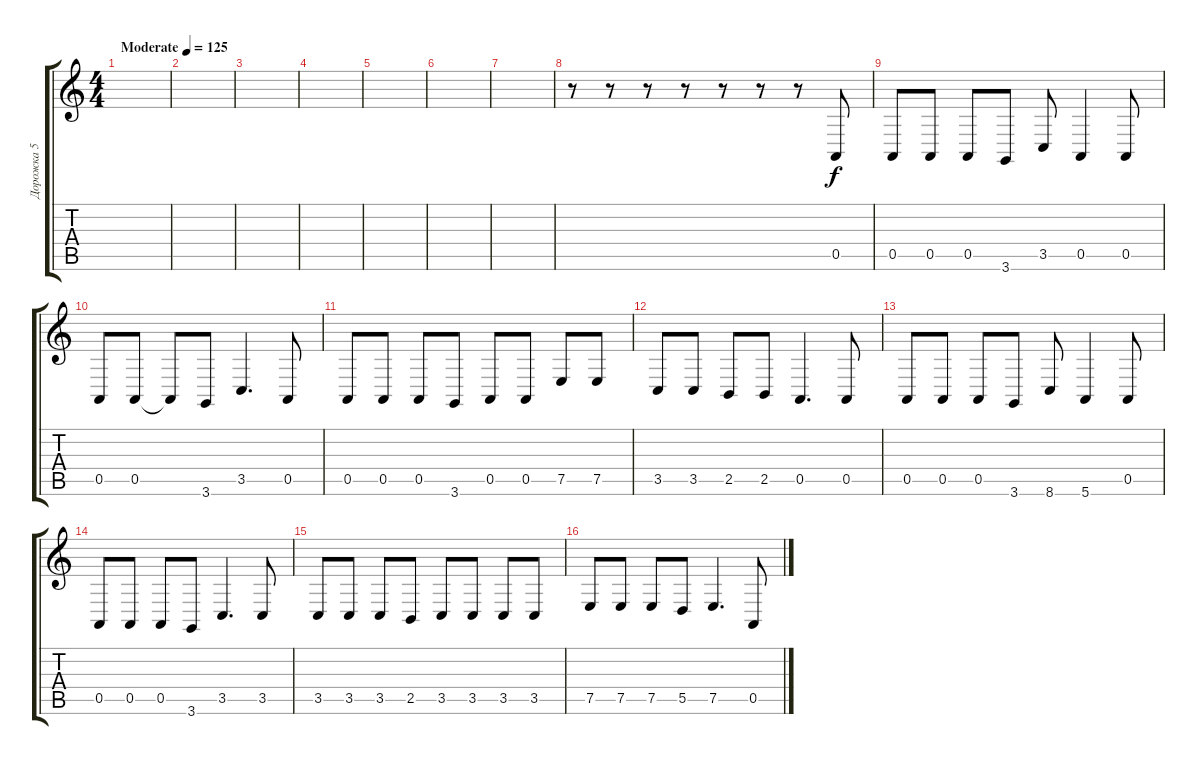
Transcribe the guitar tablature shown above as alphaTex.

\track ("Дорожка 5" "Дорожка 5") {instrument englishhorn}
\staff {score tabs}
\tuning (E4 B3 G3 D3 A2 E2) {hide}
\ts (4 4)
\tempo (125 "Moderate")
\clef g2
\ks c
|
|
|
|
|
|
|
r.8 r.8 r.8 r.8 r.8 r.8 r.8 0.5.8 |
0.5.8 0.5.8 0.5.8 3.6.8 3.5.8 0.5.4 0.5.8 |
0.5.8 0.5.8 0.5{t}.8 3.6.8 3.5.4{d} 0.5.8 |
0.5.8 0.5.8 0.5.8 3.6.8 0.5.8 0.5.8 7.5.8 7.5.8 |
3.5.8 3.5.8 2.5.8 2.5.8 0.5.4{d} 0.5.8 |
0.5.8 0.5.8 0.5.8 3.6.8 8.6.8 5.6.4 0.5.8 |
0.5.8 0.5.8 0.5.8 3.6.8 3.5.4{d} 3.5.8 |
3.5.8 3.5.8 3.5.8 2.5.8 3.5.8 3.5.8 3.5.8 3.5.8 |
7.5.8 7.5.8 7.5.8 5.5.8 7.5.4{d} 0.5.8
